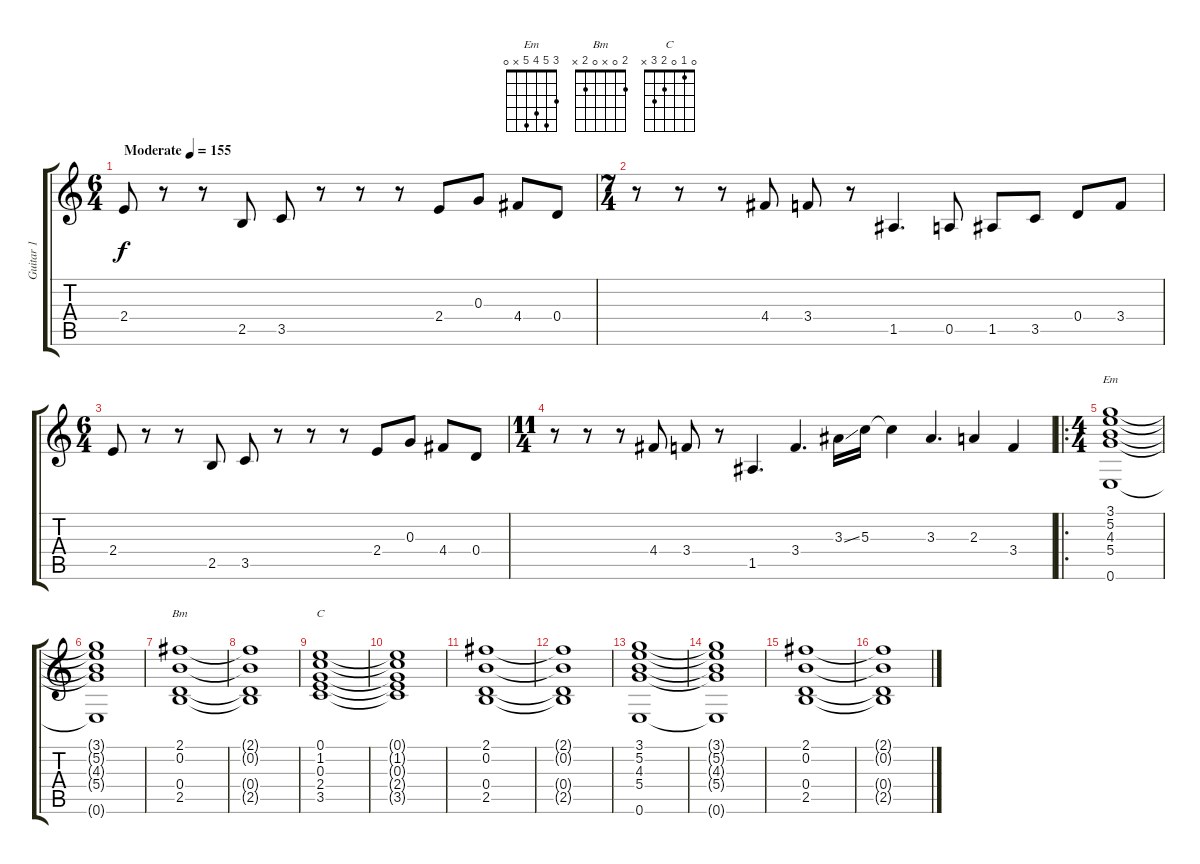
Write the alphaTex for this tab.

\track ("Guitar 1" "Guitar 1") {instrument distortionguitar}
\staff {score tabs}
\tuning (E4 B3 G3 D3 A2 E2) {hide}
\chord ("Em" 3 5 4 5 x 0)
\chord ("Bm" 2 0 x 0 2 x)
\chord ("C" 0 1 0 2 3 x)
\ts (6 4)
\tempo (155 "Moderate")
\clef g2
\ks c
2.4.8{dy f instrument distortionguitar} r.8 r.8 2.5.8 3.5.8 r.8 r.8 r.8 2.4.8 0.3.8 4.4.8 0.4.8 |
\ts (7 4)
r.8 r.8 r.8 4.4.8 3.4.8 r.8 1.5.4{d} 0.5.8 1.5.8 3.5.8 0.4.8 3.4.8 |
\ts (6 4)
2.4.8 r.8 r.8 2.5.8 3.5.8 r.8 r.8 r.8 2.4.8 0.3.8 4.4.8 0.4.8 |
\ts (11 4)
r.8 r.8 r.8 4.4.8 3.4.8 r.8 1.5.4{d} 3.4.4{d} 3.3{ss}.16 5.3.16 5.3{t}.4 3.3.4{d} 2.3.4 3.4.4 |
\ro
\ts (4 4)
(3.1 5.2 4.3 5.4 0.6).1{ch "Em" instrument acousticguitarsteel} |
(3.1{t} 5.2{t} 4.3{t} 5.4{t} 0.6{t}).1 |
(2.1 0.2 0.4 2.5).1{ch "Bm"} |
(2.1{t} 0.2{t} 0.4{t} 2.5{t}).1 |
(0.1 1.2 0.3 2.4 3.5).1{ch "C"} |
(0.1{t} 1.2{t} 0.3{t} 2.4{t} 3.5{t}).1 |
(2.1 0.2 0.4 2.5).1 |
(2.1{t} 0.2{t} 0.4{t} 2.5{t}).1 |
(3.1 5.2 4.3 5.4 0.6).1 |
(3.1{t} 5.2{t} 4.3{t} 5.4{t} 0.6{t}).1 |
(2.1 0.2 0.4 2.5).1 |
(2.1{t} 0.2{t} 0.4{t} 2.5{t}).1
